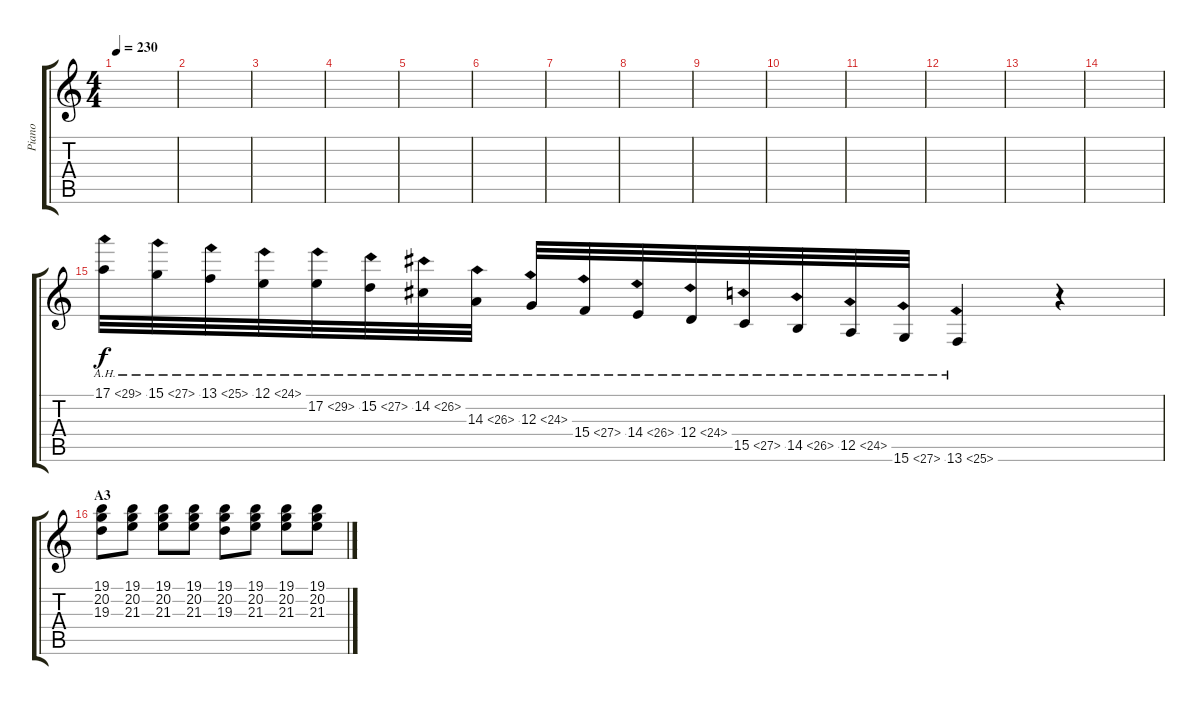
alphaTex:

\track ("Piano" "Piano") {instrument acousticgrandpiano}
\staff {score tabs}
\tuning (E4 B3 G3 D3 A2 E2) {hide}
\ts (4 4)
\tempo 230
\clef g2
\ks c
|
|
|
|
|
|
|
|
|
|
|
|
|
|
17.1{ah 12}.32 15.1{ah 12}.32 13.1{ah 12}.32 12.1{ah 12}.32 17.2{ah 12}.32 15.2{ah 12}.32 14.2{ah 12}.32 14.3{ah 12}.32 12.3{ah 12}.32 15.4{ah 12}.32 14.4{ah 12}.32 12.4{ah 12}.32 15.5{ah 12}.32 14.5{ah 12}.32 12.5{ah 12}.32 15.6{ah 12}.32 13.6{ah 12}.4 r.4 |
\section ("" "A3")
(19.1 20.2 19.3).8 (19.1 20.2 21.3).8 (19.1 20.2 21.3).8 (19.1 20.2 21.3).8 (19.1 20.2 19.3).8 (19.1 20.2 21.3).8 (19.1 20.2 21.3).8 (19.1 20.2 21.3).8
